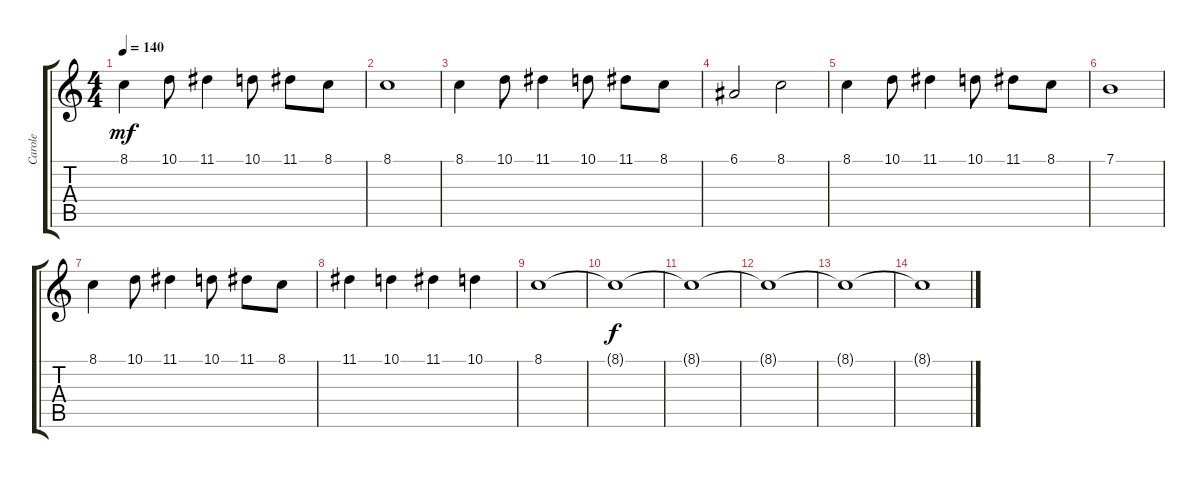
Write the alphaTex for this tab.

\track ("Carole" "Carole") {instrument choiraahs}
\staff {score tabs}
\tuning (E4 B3 G3 D3 A2 E2) {hide}
\ts (4 4)
\tempo 140
\clef g2
\ks c
8.1.4{dy mf} 10.1.8 11.1.4 10.1.8 11.1.8 8.1.8 |
8.1.1 |
8.1.4 10.1.8 11.1.4 10.1.8 11.1.8 8.1.8 |
6.1.2 8.1.2 |
8.1.4 10.1.8 11.1.4 10.1.8 11.1.8 8.1.8 |
7.1.1 |
8.1.4 10.1.8 11.1.4 10.1.8 11.1.8 8.1.8 |
11.1.4 10.1.4 11.1.4 10.1.4 |
8.1.1 |
8.1{t}.1{dy f} |
8.1{t}.1 |
8.1{t}.1 |
8.1{t}.1 |
8.1{t}.1
